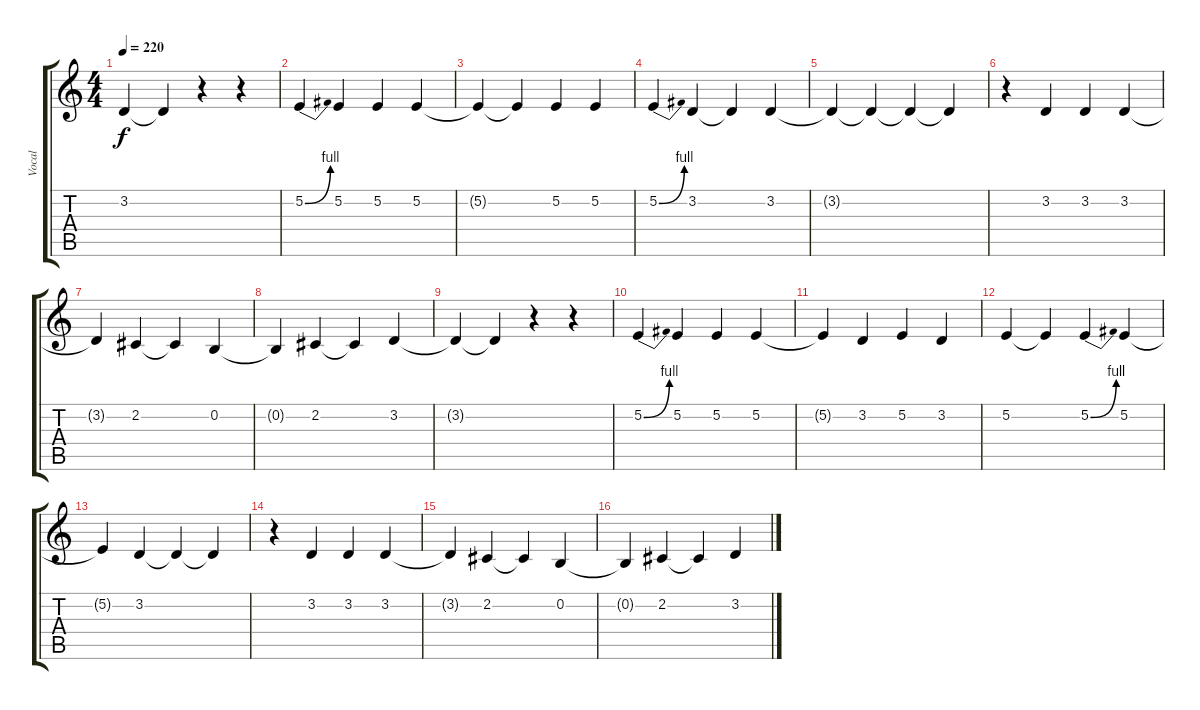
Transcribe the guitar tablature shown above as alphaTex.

\track ("Vocal" "Vocal") {instrument tenorsax}
\staff {score tabs}
\tuning (E4 B3 G3 D3 A2 E2) {hide}
\ts (4 4)
\tempo 220
\clef g2
\ks c
3.2{t}.4{dy f} 3.2{t}.4 r.4 r.4 |
5.2{be (bend 0 0 60 4)}.4 5.2.4 5.2.4 5.2.4 |
5.2{t}.4 5.2{t}.4 5.2.4 5.2.4 |
5.2{be (bend 0 0 60 4)}.4 3.2.4 3.2{t}.4 3.2.4 |
3.2{t}.4 3.2{t}.4 3.2{t}.4 3.2{t}.4 |
r.4 3.2.4 3.2.4 3.2.4 |
3.2{t}.4 2.2.4 2.2{t}.4 0.2.4 |
0.2{t}.4 2.2.4 2.2{t}.4 3.2.4 |
3.2{t}.4 3.2{t}.4 r.4 r.4 |
5.2{be (bend 0 0 60 4)}.4 5.2.4 5.2.4 5.2.4 |
5.2{t}.4 3.2.4 5.2.4 3.2.4 |
5.2.4 5.2{t}.4 5.2{be (bend 0 0 60 4)}.4 5.2.4 |
5.2{t}.4 3.2.4 3.2{t}.4 3.2{t}.4 |
r.4 3.2.4 3.2.4 3.2.4 |
3.2{t}.4 2.2.4 2.2{t}.4 0.2.4 |
0.2{t}.4 2.2.4 2.2{t}.4 3.2.4
